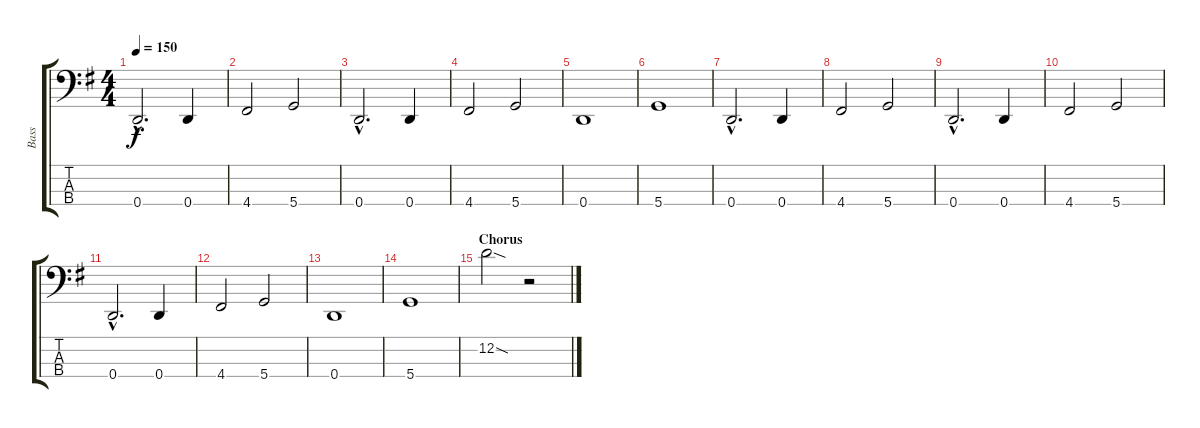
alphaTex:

\track ("Bass" "Bass") {instrument electricbasspick}
\staff {score tabs}
\tuning (G2 D2 A1 D1) {hide}
\ts (4 4)
\tempo 150
\clef f4
\ks g
0.4{hac}.2{d dy f} 0.4.4 |
4.4.2 5.4.2 |
0.4{hac}.2{d} 0.4.4 |
4.4.2 5.4.2 |
0.4.1 |
5.4.1 |
0.4{hac}.2{d} 0.4.4 |
4.4.2 5.4.2 |
0.4{hac}.2{d} 0.4.4 |
4.4.2 5.4.2 |
0.4{hac}.2{d} 0.4.4 |
4.4.2 5.4.2 |
0.4.1 |
5.4.1 |
\section ("" "Chorus")
12.2{sod}.2 r.2
